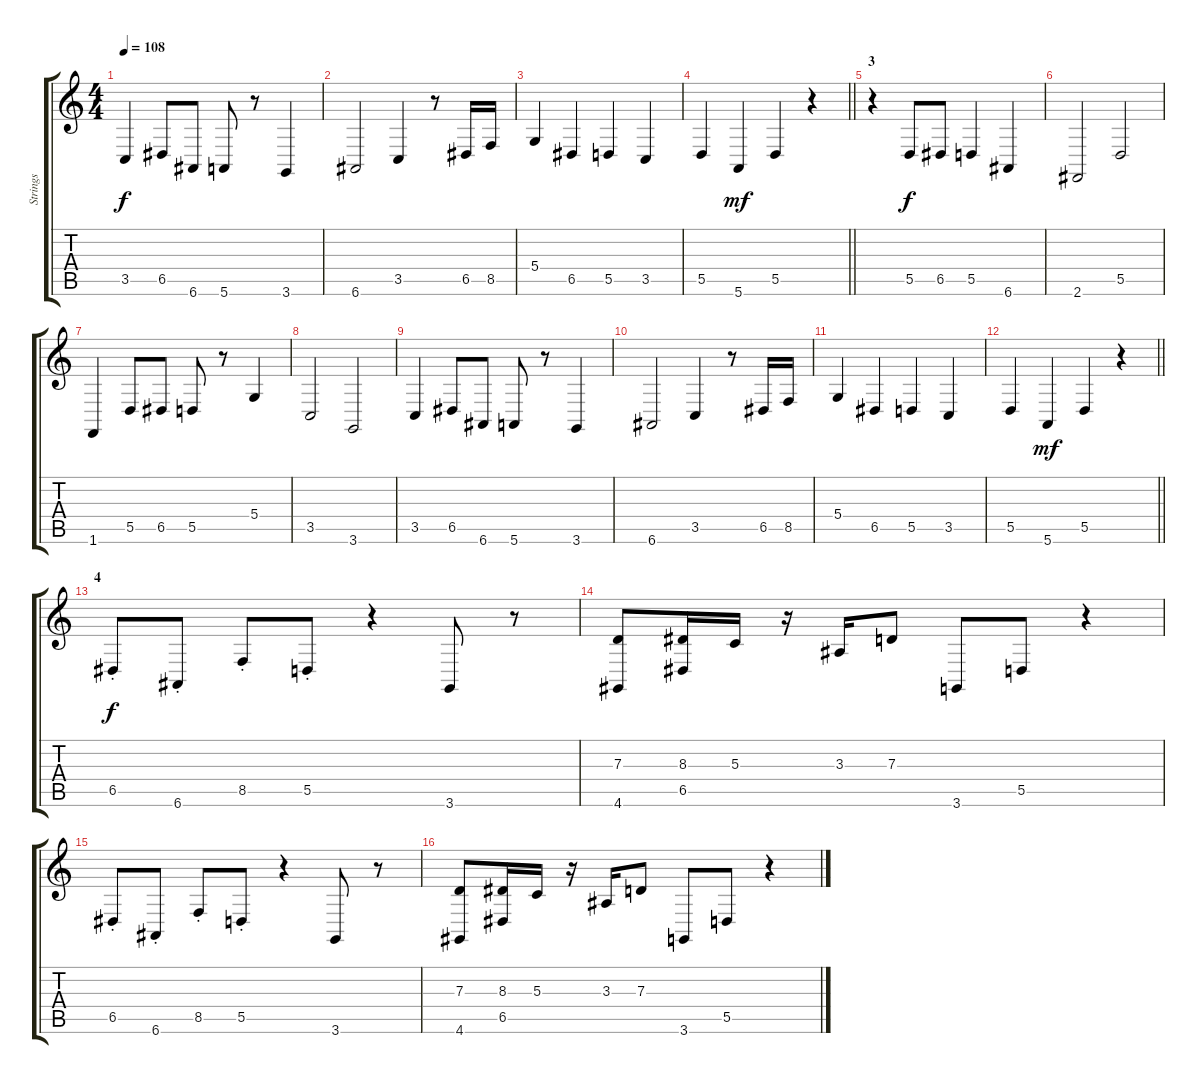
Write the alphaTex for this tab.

\track ("Strings" "Strings") {instrument pizzicatostrings}
\staff {score tabs}
\tuning (E4 B3 G3 D3 A2 E2) {hide}
\ts (4 4)
\tempo 108
\clef g2
\ks c
3.5.4{dy f} 6.5.8 6.6.8 5.6.8 r.8 3.6.4 |
6.6.2 3.5.4 r.8 6.5.16 8.5.16 |
5.4.4 6.5.4 5.5.4 3.5.4 |
\barLineRight lightlight
5.5.4 5.6.4{dy mf} 5.5.4 r.4 |
\section ("" "3")
r.4 5.5.8{dy f} 6.5.8 5.5.4 6.6.4 |
2.6.2 5.5.2 |
1.6.4 5.5.8 6.5.8 5.5.8 r.8 5.4.4 |
3.5.2 3.6.2 |
3.5.4 6.5.8 6.6.8 5.6.8 r.8 3.6.4 |
6.6.2 3.5.4 r.8 6.5.16 8.5.16 |
5.4.4 6.5.4 5.5.4 3.5.4 |
\barLineRight lightlight
5.5.4 5.6.4{dy mf} 5.5.4 r.4 |
\section ("" "4")
6.5{st}.8{dy f} 6.6{st}.8 8.5{st}.8 5.5{st}.8 r.4 3.6.8 r.8 |
(7.3 4.6).8 (8.3 6.5).16 5.3.16 r.16 3.3.16 7.3.8 3.6.8 5.5.8 r.4 |
6.5{st}.8 6.6{st}.8 8.5{st}.8 5.5{st}.8 r.4 3.6.8 r.8 |
(7.3 4.6).8 (8.3 6.5).16 5.3.16 r.16 3.3.16 7.3.8 3.6.8 5.5.8 r.4
